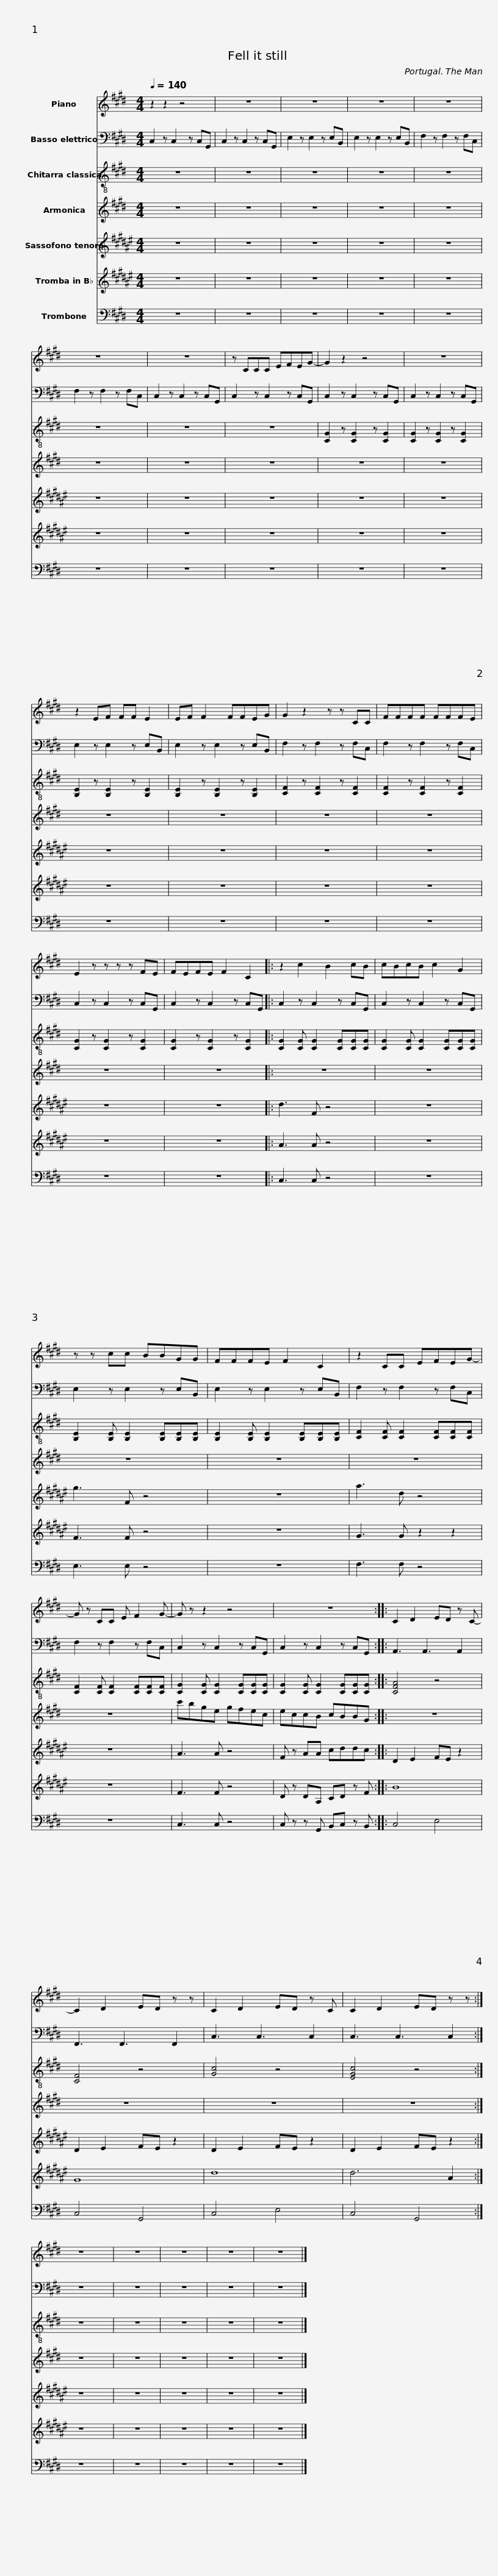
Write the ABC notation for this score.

X:1
%%score 1 2 3 4 5 6 7
L:1/8
Q:1/4=140
M:4/4
I:linebreak $
K:E
V:1 treble
V:2 bass transpose=-12
V:3 treble-8
V:4 treble
V:5 treble transpose=-14
V:6 treble transpose=-2
V:7 bass
V:1
 z2 z2 z4 | z8 | z8 | z8 | z8 |$ %5
 z8 | z8 | z CCC EFEG- | G2 z2 z4 | z8 |$ %10
 z2 EF FF E2 | EF F2 FFEG | G2 z2 z z CC | FFFF FFFE |$ E2 z z z z FE | %15
 FEFE F2 C2 |: z2 c2 B2 cB | cBcB c2 G2 |$ z z cc BBGG | FFFE F2 C2 | %20
 z2 CC EFEG- |$ G z CC E F2 G- | G z z2 z4 | z8 ::$ C2 D2 ED z C- | %25
 C2 D2 ED z z | C2 D2 ED z C | C2 D2 ED z z :| z8 |$ z8 | %30
 z8 | z8 | z8 |] %33
V:2
 C,2 z C,2 z C,G,, | C,2 z C,2 z C,G,, | E,2 z E,2 z E,B,, | E,2 z E,2 z E,B,, | F,2 z F,2 z F,C, |$ %5
 F,2 z F,2 z F,C, | C,2 z C,2 z C,G,, | C,2 z C,2 z C,G,, | C,2 z C,2 z C,G,, | C,2 z C,2 z C,G,, |$ %10
 E,2 z E,2 z E,B,, | E,2 z E,2 z E,B,, | F,2 z F,2 z F,C, | F,2 z F,2 z F,C, |$ C,2 z C,2 z C,G,, | %15
 C,2 z C,2 z C,G,, |: C,2 z C,2 z C,G,, | C,2 z C,2 z C,G,, |$ E,2 z E,2 z E,B,, | E,2 z E,2 z E,B,, | %20
 F,2 z F,2 z F,C, |$ F,2 z F,2 z F,C, | C,2 z C,2 z C,G,, | C,2 z C,2 z C,G,, ::$ A,,3 A,,3 A,,2 | %25
 F,,3 F,,3 F,,2 | C,3 C,3 C,2 | C,3 C,3 C,2 :| z8 |$ z8 | %30
 z8 | z8 | z8 |] %33
V:3
 z8 | z8 | z8 | z8 | z8 |$ %5
 z8 | z8 | z8 | [CG]2 z [CG]2 z [CG]2 | [CG]2 z [CG]2 z [CG]2 |$ %10
 [B,E]2 z [B,E]2 z [B,E]2 | [B,E]2 z [B,E]2 z [B,E]2 | [CF]2 z [CF]2 z [CF]2 | [CF]2 z [CF]2 z [CF]2 |$ [CG]2 z [CG]2 z [CG]2 | %15
 [CG]2 z [CG]2 z [CG]2 |: [CG]2 [CG] [CG]2 [CG][CG][CG] | [CG]2 [CG] [CG]2 [CG][CG][CG] |$ [B,E]2 [B,E] [B,E]2 [B,E][B,E][B,E] | [B,E]2 [B,E] [B,E]2 [B,E][B,E][B,E] | %20
 [CF]2 [CF] [CF]2 [CF][CF][CF] |$ [CF]2 [CF] [CF]2 [CF][CF][CF] | [CG]2 [CG] [CG]2 [CG][CG][CG] | [CG]2 [CG] [CG]2 [CG][CG][CG] ::$ [CFA]4 z4 | %25
 [CF]4 z4 | [Gc]4 z4 | [EGc]4 z4 :| z8 |$ z8 | %30
 z8 | z8 | z8 |] %33
V:4
 z8 | z8 | z8 | z8 | z8 |$ %5
 z8 | z8 | z8 | z8 | z8 |$ %10
 z8 | z8 | z8 | z8 |$ z8 | %15
 z8 |: z8 | z8 |$ z8 | z8 | %20
 z8 |$ z8 | c'bge gfec | eccB cBBG ::$ z8 | %25
 z8 | z8 | z8 :| z8 |$ z8 | %30
 z8 | z8 | z8 |] %33
V:5
[K:F#] z8 | z8 | z8 | z8 | z8 |$ %5
 z8 | z8 | z8 | z8 | z8 |$ %10
 z8 | z8 | z8 | z8 |$ z8 | %15
 z8 |: d3 F z4 | z8 |$ g3 F z4 | z8 | %20
 a3 d z4 |$ z8 | A3 A z4 | F z AA cddc ::$ D2 E2 FE z2 | %25
 D2 E2 FE z2 | D2 E2 FE z2 | D2 E2 FE z2 :| z8 |$ z8 | %30
 z8 | z8 | z8 |] %33
V:6
[K:F#] z8 | z8 | z8 | z8 | z8 |$ %5
 z8 | z8 | z8 | z8 | z8 |$ %10
 z8 | z8 | z8 | z8 |$ z8 | %15
 z8 |: A3 A z4 | z8 |$ F3 F z4 | z8 | %20
 G3 G z2 z2 |$ z8 | F3 F z4 | D z DA, CD z F ::$ B8 | %25
 G8 | d8 | d6 A2 :| z8 |$ z8 | %30
 z8 | z8 | z8 |] %33
V:7
 z8 | z8 | z8 | z8 | z8 |$ %5
 z8 | z8 | z8 | z8 | z8 |$ %10
 z8 | z8 | z8 | z8 |$ z8 | %15
 z8 |: C,3 C, z4 | z8 |$ E,3 E, z4 | z8 | %20
 F,3 F, z4 |$ z8 | C,3 C, z4 | C, z z G,, B,,C, z B,, ::$ C,4 E,4 | %25
 C,4 G,,4 | C,4 E,4 | C,4 G,,4 :| z8 |$ z8 | %30
 z8 | z8 | z8 |] %33
